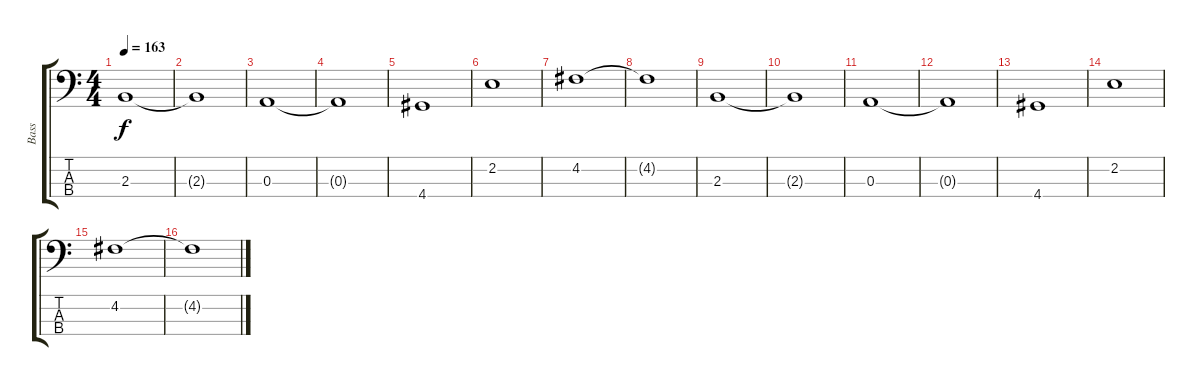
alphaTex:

\track ("Bass" "Bass") {instrument electricbassfinger}
\staff {score tabs}
\tuning (G2 D2 A1 E1) {hide}
\ts (4 4)
\tempo 163
\clef f4
\ks c
2.3.1{dy f instrument electricbassfinger} |
2.3{t}.1 |
0.3.1 |
0.3{t}.1 |
4.4.1 |
2.2.1 |
4.2.1 |
4.2{t}.1 |
2.3.1 |
2.3{t}.1 |
0.3.1 |
0.3{t}.1 |
4.4.1 |
2.2.1 |
4.2.1 |
4.2{t}.1
